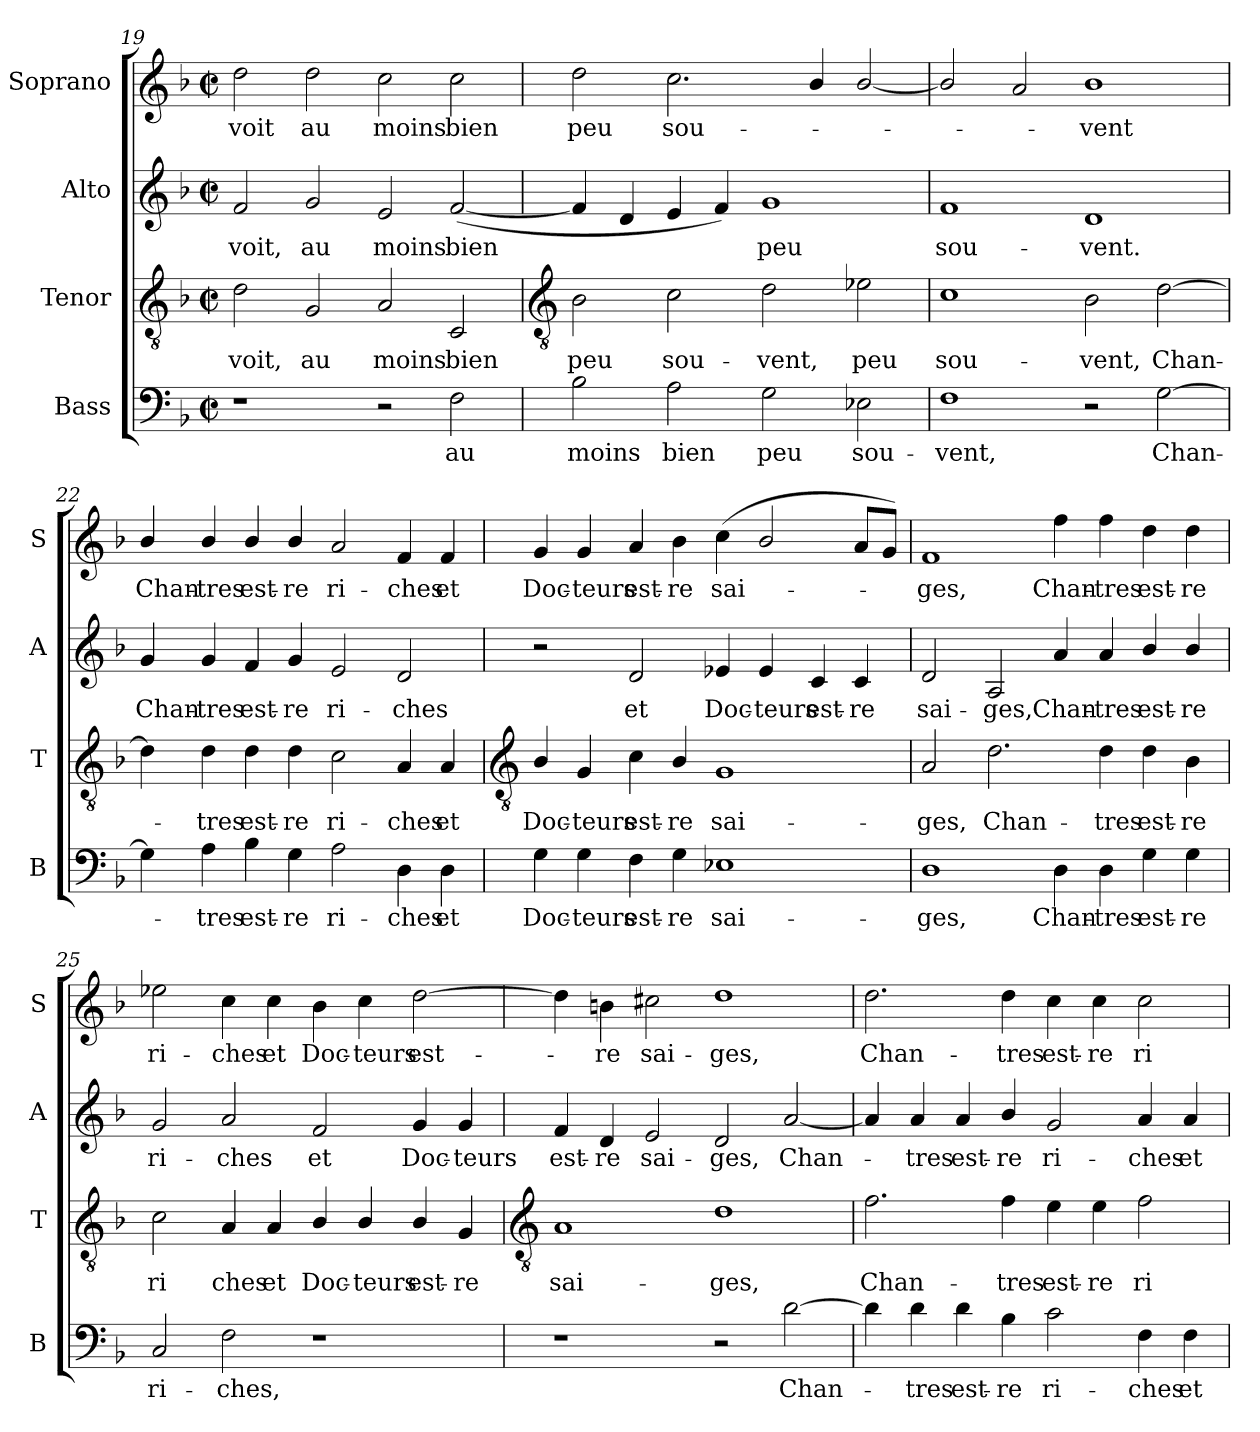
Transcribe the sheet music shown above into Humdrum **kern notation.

**kern	**text	**kern	**text	**kern	**text	**kern	**text
*part4	*part4	*part3	*part3	*part2	*part2	*part1	*part1
*staff4	*staff4	*staff3	*staff3	*staff2	*staff2	*staff1	*staff1
*I"Bass	*	*I"Tenor	*	*I"Alto	*	*I"Soprano	*
*I'B	*	*I'T	*	*I'A	*	*I'S	*
*clefF4	*	*clefGv2	*	*clefG2	*	*clefG2	*
*k[b-]	*	*k[b-]	*	*k[b-]	*	*k[b-]	*
*F:	*	*F:	*	*F:	*	*F:	*
*M4/2	*	*M4/2	*	*M4/2	*	*M4/2	*
*met(c|)	*	*met(c|)	*	*met(c|)	*	*met(c|)	*
=19	=19	=19	=19	=19	=19	=19	=19
!	!	!	!LO:LY:b	!	!LO:LY:b	!	!LO:LY:b
1r	.	2d	voit,	2f	voit,	2dd	voit
!	!	!	!LO:LY:b	!	!LO:LY:b	!	!LO:LY:b
.	.	2G	au	2g	au	2dd	au
!	!	!	!LO:LY:b	!	!LO:LY:b	!	!LO:LY:b
2r	.	2A	moins	2e	moins	2cc	moins
!	!LO:LY:b	!	!LO:LY:b	!	!LO:LY:b	!	!LO:LY:b
2F	au	2C	bien	(<[2f	bien	2cc	bien
!!LO:LB:g=z
=20	=20	=20	=20	=20	=20	=20	=20
*	*	*clefGv2	*	*	*	*	*
!	!LO:LY:b	!	!LO:LY:b	!	!	!	!LO:LY:b
2B-	moins	2B-	peu	4f]	.	2dd	peu
.	.	.	.	4d	.	.	.
!	!LO:LY:b	!	!LO:LY:b	!	!	!	!LO:LY:b
2A	bien	2c	sou-	4e	.	2.cc	sou-
.	.	.	.	4f)	.	.	.
!	!LO:LY:b	!	!LO:LY:b	!	!LO:LY:b	!	!
2G	peu	2d	-vent,	1g	peu	.	.
.	.	.	.	.	.	4b-/	.
!	!LO:LY:b	!	!LO:LY:b	!	!	!	!
2E-X	sou-	2e-X	peu	.	.	[2b-/	.
=21	=21	=21	=21	=21	=21	=21	=21
!	!LO:LY:b	!	!LO:LY:b	!	!LO:LY:b	!	!
1F	-vent,	1c	sou-	1f	sou-	2b-/]	.
.	.	.	.	.	.	2a	.
!	!	!	!LO:LY:b	!	!LO:LY:b	!	!LO:LY:b
2r	.	2B-	-vent,	1d	-vent.	1b-	vent
!	!LO:LY:b	!	!LO:LY:b	!	!	!	!
[2G	Chan-	[2d	Chan-	.	.	.	.
=22	=22	=22	=22	=22	=22	=22	=22
!	!	!	!	!	!LO:LY:b	!	!LO:LY:b
4G]	.	4d]	.	4g	Chan-	4b-/	Chan-
!	!LO:LY:b	!	!LO:LY:b	!	!LO:LY:b	!	!LO:LY:b
4A	tres	4d	tres	4g	-tres	4b-/	-tres
!	!LO:LY:b	!	!LO:LY:b	!	!LO:LY:b	!	!LO:LY:b
4B-	est-	4d	est-	4f	est-	4b-/	est-
!	!LO:LY:b	!	!LO:LY:b	!	!LO:LY:b	!	!LO:LY:b
4G	-re	4d	-re	4g	-re	4b-/	-re
!	!LO:LY:b	!	!LO:LY:b	!	!LO:LY:b	!	!LO:LY:b
2A	ri-	2c	ri-	2e	ri-	2a	ri-
!	!LO:LY:b	!	!LO:LY:b	!	!LO:LY:b	!	!LO:LY:b
4D	-ches	4A	-ches	2d	-ches	4f	-ches
!	!LO:LY:b	!	!LO:LY:b	!	!	!	!LO:LY:b
4D	et	4A	et	.	.	4f	et
!!LO:LB:g=z
=23	=23	=23	=23	=23	=23	=23	=23
*	*	*clefGv2	*	*	*	*	*
!	!LO:LY:b	!	!LO:LY:b	!	!	!	!LO:LY:b
4G	Doc-	4B-/	Doc-	2r	.	4g	Doc-
!	!LO:LY:b	!	!LO:LY:b	!	!	!	!LO:LY:b
4G	-teurs	4G	-teurs	.	.	4g	-teurs
!	!LO:LY:b	!	!LO:LY:b	!	!LO:LY:b	!	!LO:LY:b
4F	est-	4c	est-	2d	et	4a	est-
!	!LO:LY:b	!	!LO:LY:b	!	!	!	!LO:LY:b
4G	-re	4B-/	-re	.	.	4b-	-re
!	!LO:LY:b	!	!LO:LY:b	!	!LO:LY:b	!	!LO:LY:b
1E-X	sai-	1G	sai-	4e-X	Doc-	(<4cc\	sai-
!	!	!	!	!	!LO:LY:b	!	!
.	.	.	.	4e-	-teurs	2b-/	.
!	!	!	!	!	!LO:LY:b	!	!
.	.	.	.	4c	est-	.	.
!	!	!	!	!	!LO:LY:b	!	!
.	.	.	.	4c	-re	8aL	.
.	.	.	.	.	.	8gJ)	.
=24	=24	=24	=24	=24	=24	=24	=24
!	!LO:LY:b	!	!LO:LY:b	!	!LO:LY:b	!	!LO:LY:b
1D	-ges,	2A	-ges,	2d	sai-	1f	ges,
!	!	!	!LO:LY:b	!	!LO:LY:b	!	!
.	.	2.d	Chan-	2A	-ges,	.	.
!	!LO:LY:b	!	!	!	!LO:LY:b	!	!LO:LY:b
4D	Chan-	.	.	4a	Chan-	4ff	Chan-
!	!LO:LY:b	!	!LO:LY:b	!	!LO:LY:b	!	!LO:LY:b
4D	-tres	4d	-tres	4a	-tres	4ff	-tres
!	!LO:LY:b	!	!LO:LY:b	!	!LO:LY:b	!	!LO:LY:b
4G	est-	4d	est-	4b-/	est-	4dd	est-
!	!LO:LY:b	!	!LO:LY:b	!	!LO:LY:b	!	!LO:LY:b
4G	-re	4B-	-re	4b-/	-re	4dd	-re
=25	=25	=25	=25	=25	=25	=25	=25
!	!LO:LY:b	!	!LO:LY:b	!	!LO:LY:b	!	!LO:LY:b
2C	ri-	2c	ri	2g	ri-	2ee-X	ri-
!	!LO:LY:b	!	!LO:LY:b	!	!LO:LY:b	!	!LO:LY:b
2F	-ches,	4A	ches	2a	-ches	4cc	-ches
!	!	!	!LO:LY:b	!	!	!	!LO:LY:b
.	.	4A	et	.	.	4cc	et
!	!	!	!LO:LY:b	!	!LO:LY:b	!	!LO:LY:b
1r	.	4B-/	Doc-	2f	et	4b-	Doc-
!	!	!	!LO:LY:b	!	!	!	!LO:LY:b
.	.	4B-/	-teurs	.	.	4cc	-teurs
!	!	!	!LO:LY:b	!	!LO:LY:b	!	!LO:LY:b
.	.	4B-/	est-	4g	Doc-	[2dd	est-
!	!	!	!LO:LY:b	!	!LO:LY:b	!	!
.	.	4G	-re	4g	-teurs	.	.
!!LO:LB:g=z
=26	=26	=26	=26	=26	=26	=26	=26
*	*	*clefGv2	*	*	*	*	*
!	!	!	!LO:LY:b	!	!LO:LY:b	!	!
1r	.	1A	sai-	4f	est-	4dd]	.
!	!	!	!	!	!LO:LY:b	!	!LO:LY:b
.	.	.	.	4d	-re	4bn	re
!	!	!	!	!	!LO:LY:b	!	!LO:LY:b
.	.	.	.	2e	sai-	2cc#X	sai-
!	!	!	!LO:LY:b	!	!LO:LY:b	!	!LO:LY:b
2r	.	1d	-ges,	2d	-ges,	1dd	-ges,
!	!LO:LY:b	!	!	!	!LO:LY:b	!	!
[2d	Chan-	.	.	[2a	Chan-	.	.
=27	=27	=27	=27	=27	=27	=27	=27
!	!	!	!LO:LY:b	!	!	!	!LO:LY:b
4d]	.	2.f	Chan-	4a]	.	2.dd	Chan-
!	!LO:LY:b	!	!	!	!LO:LY:b	!	!
4d	tres	.	.	4a	tres	.	.
!	!LO:LY:b	!	!	!	!LO:LY:b	!	!
4d	est-	.	.	4a	est-	.	.
!	!LO:LY:b	!	!LO:LY:b	!	!LO:LY:b	!	!LO:LY:b
4B-	-re	4f	-tres	4b-/	-re	4dd	-tres
!	!LO:LY:b	!	!LO:LY:b	!	!LO:LY:b	!	!LO:LY:b
2c	ri-	4e	est-	2g	ri-	4cc	est-
!	!	!	!LO:LY:b	!	!	!	!LO:LY:b
.	.	4e	-re	.	.	4cc	-re
!	!LO:LY:b	!	!LO:LY:b	!	!LO:LY:b	!	!LO:LY:b
4F	-ches	2f	ri-	4a	-ches	2cc	ri-
!	!LO:LY:b	!	!	!	!LO:LY:b	!	!
4F	et	.	.	4a	et	.	.
=	=	=	=	=	=	=	=
*-	*-	*-	*-	*-	*-	*-	*-
